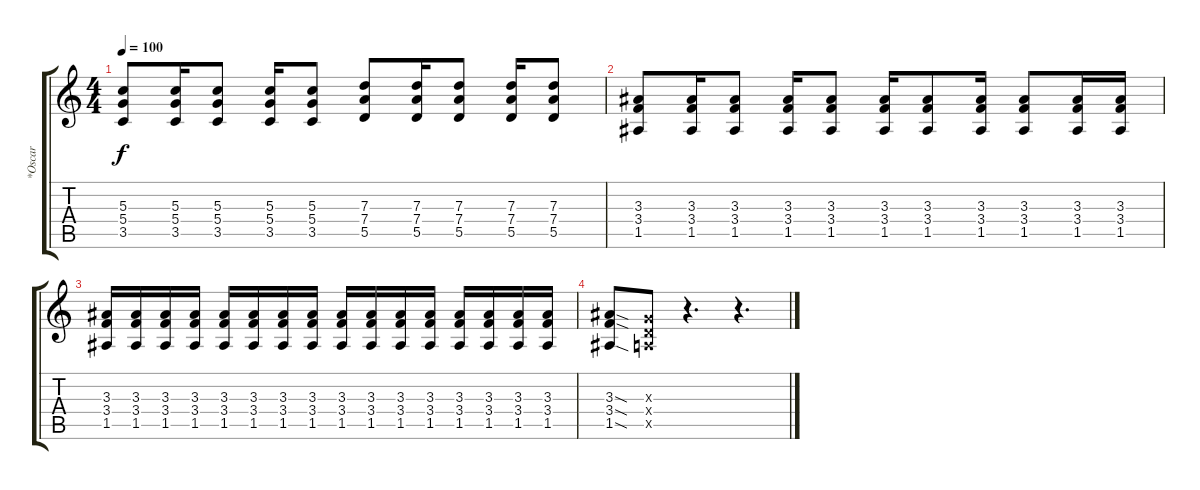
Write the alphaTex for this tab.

\track ("*Oscar" "*Oscar") {instrument distortionguitar}
\staff {score tabs}
\tuning (E4 B3 G3 D3 A2 E2) {hide}
\ts (4 4)
\tempo 100
\clef g2
\ks c
(5.3 5.4 3.5).8{dy f} (5.3 5.4 3.5).16 (5.3 5.4 3.5).8 (5.3 5.4 3.5).16 (5.3 5.4 3.5).8 (7.3 7.4 5.5).8 (7.3 7.4 5.5).16 (7.3 7.4 5.5).8 (7.3 7.4 5.5).16 (7.3 7.4 5.5).8 |
(3.3 3.4 1.5).8 (3.3 3.4 1.5).16 (3.3 3.4 1.5).8 (3.3 3.4 1.5).16 (3.3 3.4 1.5).8 (3.3 3.4 1.5).16 (3.3 3.4 1.5).8 (3.3 3.4 1.5).16 (3.3 3.4 1.5).8 (3.3 3.4 1.5).16 (3.3 3.4 1.5).16 |
(3.3 3.4 1.5).16 (3.3 3.4 1.5).16 (3.3 3.4 1.5).16 (3.3 3.4 1.5).16 (3.3 3.4 1.5).16 (3.3 3.4 1.5).16 (3.3 3.4 1.5).16 (3.3 3.4 1.5).16 (3.3 3.4 1.5).16 (3.3 3.4 1.5).16 (3.3 3.4 1.5).16 (3.3 3.4 1.5).16 (3.3 3.4 1.5).16 (3.3 3.4 1.5).16 (3.3 3.4 1.5).16 (3.3 3.4 1.5).16 |
(3.3{sod} 3.4{sod} 1.5{sod}).8 (0.3{x} 0.4{x} 0.5{x}).8 r.4{d} r.4{d}
